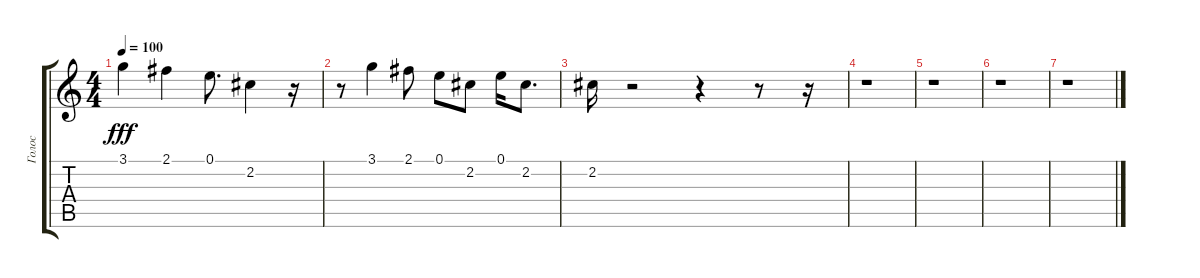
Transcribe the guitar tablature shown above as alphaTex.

\track ("Голос" "Голос") {instrument acousticguitarsteel}
\staff {score tabs}
\tuning (E4 B3 G3 D3 A2 E2) {hide}
\ts (4 4)
\tempo 100
\clef g2
\ks c
3.1.4{dy fff} 2.1.4 0.1.8{d} 2.2.4 r.16 |
r.8 3.1.4 2.1.8 0.1.8 2.2.8 0.1.16 2.2.8{d} |
2.2.16 r.2 r.4 r.8 r.16 |
r.1 |
r.1 |
r.1 |
r.1
